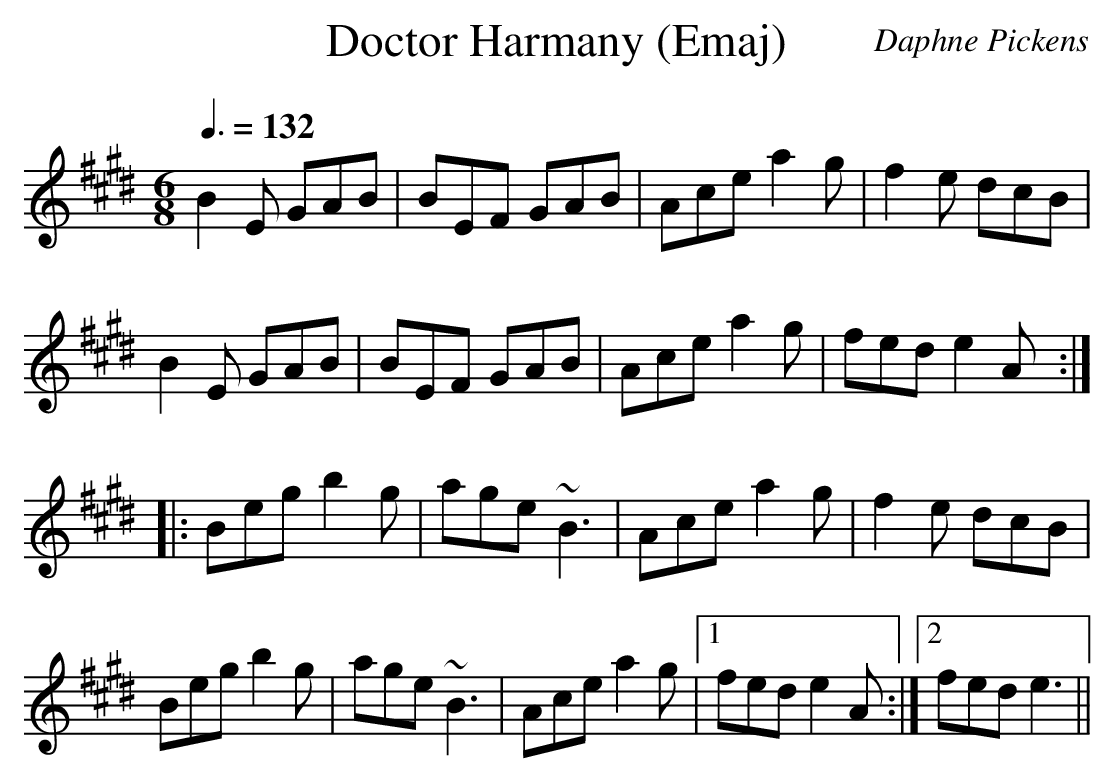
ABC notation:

X:1
T:Doctor Harmany (Emaj)
C:Daphne Pickens
Q:3/8=132
M:6/8
L:1/8
K:Emaj
B2E GAB|BEF GAB|Ace a2g|f2e dcB|
B2E GAB|BEF GAB|Ace a2g|fed e2A:|
|:Beg b2g|age ~B3|Ace a2g|f2e dcB|
Beg b2g|age ~B3|Ace a2g|1fed e2A:|2fed e3||
